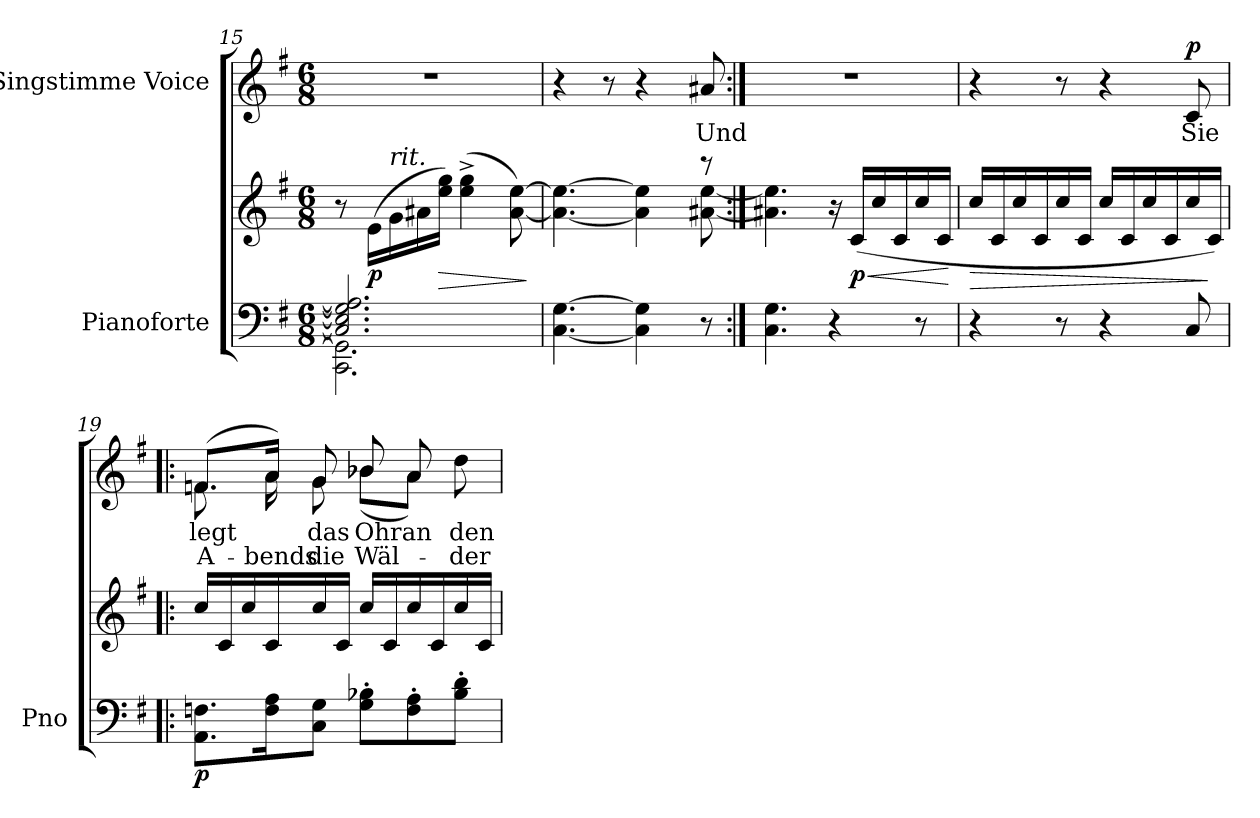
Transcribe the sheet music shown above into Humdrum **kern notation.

**kern	**kern	**dynam	**kern	**text	**text	**dynam
*part2	*part2	*part2	*part1	*part1	*part1	*part1
*staff3	*staff2	*staff2/3	*staff1	*staff1	*staff1	*staff1
*I"Pianoforte	*	*	*I"Singstimme Voice	*	*	*
*I'Pno	*	*	*	*	*	*
*clefF4	*clefG2	*	*clefG2	*	*	*
*k[f#]	*k[f#]	*	*k[f#]	*	*	*
*M6/8	*M6/8	*	*M6/8	*	*	*
=15	=15	=15	=15	=15	=15	=15
*^	*	*	*	*	*	*
2.C/] 2.E/] 2.G/] 2.A#/]	2.CC\ 2.GG\]	8r	.	2.r	.	.	.
!	!	!	!LO:DY:b	!	!	!	!
.	.	(16e\LL	p	.	.	.	.
!	!	!LO:TX:i:t=rit.	!	!	!	!	!
.	.	16g\	.	.	.	.	.
.	.	16a#X\	.	.	.	.	.
!	!	!	!LO:HP:b	!	!	!	!
.	.	16ee\ 16gg\JJ)	>	.	.	.	.
.	.	(4ee\^ 4gg\^	.	.	.	.	.
.	.	[8a#\ [8ee\)	.	.	.	.	.
*v	*v	*	*	*	*	*	*
.	.	]	.	.	.	.
=16	=16	=16	=16	=16	=16	=16
*	*^	*	*	*	*	*
[4.C\ [4.G\	4.a#\_ 4.ee\_	2ryy	.	4r	.	.	.
.	.	.	.	8r	.	.	.
4C\] 4G\]	4a#\] 4ee\]	.	.	4r	.	.	.
.	.	8ryy	.	.	.	.	.
8r	8r	[8a#X [>8ee	.	8a#X/	Und	.	.
*	*v	*v	*	*	*	*	*
=17:|!	=17:|!	=17:|!	=17:|!	=17:|!	=17:|!	=17:|!
4.C\ 4.G\	4.a#X\] 4.ee\]	.	2.r	.	.	.
4r	16r	.	.	.	.	.
!	!	!LO:HP:b	!	!	!	!
!	!	!LO:DY:n=1:b	!	!	!	!
.	(<16c/LL	< p	.	.	.	.
.	16cc/	.	.	.	.	.
.	16c/	.	.	.	.	.
8r	16cc/	.	.	.	.	.
.	16c/JJ	.	.	.	.	.
.	.	[	.	.	.	.
=18	=18	=18	=18	=18	=18	=18
!	!	!LO:HP:b	!	!	!	!
4r	16cc/LL	>	4r	.	.	.
.	16c/	.	.	.	.	.
.	16cc/	.	.	.	.	.
.	16c/	.	.	.	.	.
8r	16cc/	.	8r	.	.	.
.	16c/JJ	.	.	.	.	.
4r	16cc/LL	.	4r	.	.	.
.	16c/	.	.	.	.	.
.	16cc/	.	.	.	.	.
.	16c/	.	.	.	.	.
!	!	!	!	!	!	!LO:DY:a
8C/	16cc/	.	8c/	Sie	.	p
.	16c/JJ)	]	.	.	.	.
=19!|:	=19!|:	=19!|:	=19!|:	=19!|:	=19!|:	=19!|:
*	*	*	*^	*	*	*
!	!	!LO:DY:b=2	!	!LO:N:head=solid	!	!	!
8.AA\ 8.Fn\L	16cc/LL	p	(8.fn/L	8.f\	legt	A-	.
.	16c/	.	.	.	.	.	.
.	16cc/	.	.	.	.	.	.
16F\ 16A\K	16c/	.	16a/Jk)	16a\	.	-bends	.
8C\ 8G\J	16cc/	.	8g/	8g\	das	die	.
.	16c/JJ	.	.	.	.	.	.
8G'\ 8B-X'\L	16cc/LL	.	8b-X/	(8b-\L	Ohr	Wäl-	.
.	16c/	.	.	.	.	.	.
8F'\ 8A'\	16cc/	.	8a/	8a\J)	an	.	.
.	16c/	.	.	.	.	.	.
8B-'\ 8d'\J	16cc/	.	8dd\	8ryy	den	-der	.
.	16c/JJ	.	.	.	.	.	.
*	*	*	*v	*v	*	*	*
=	=	=	=	=	=	=
*-	*-	*-	*-	*-	*-	*-
